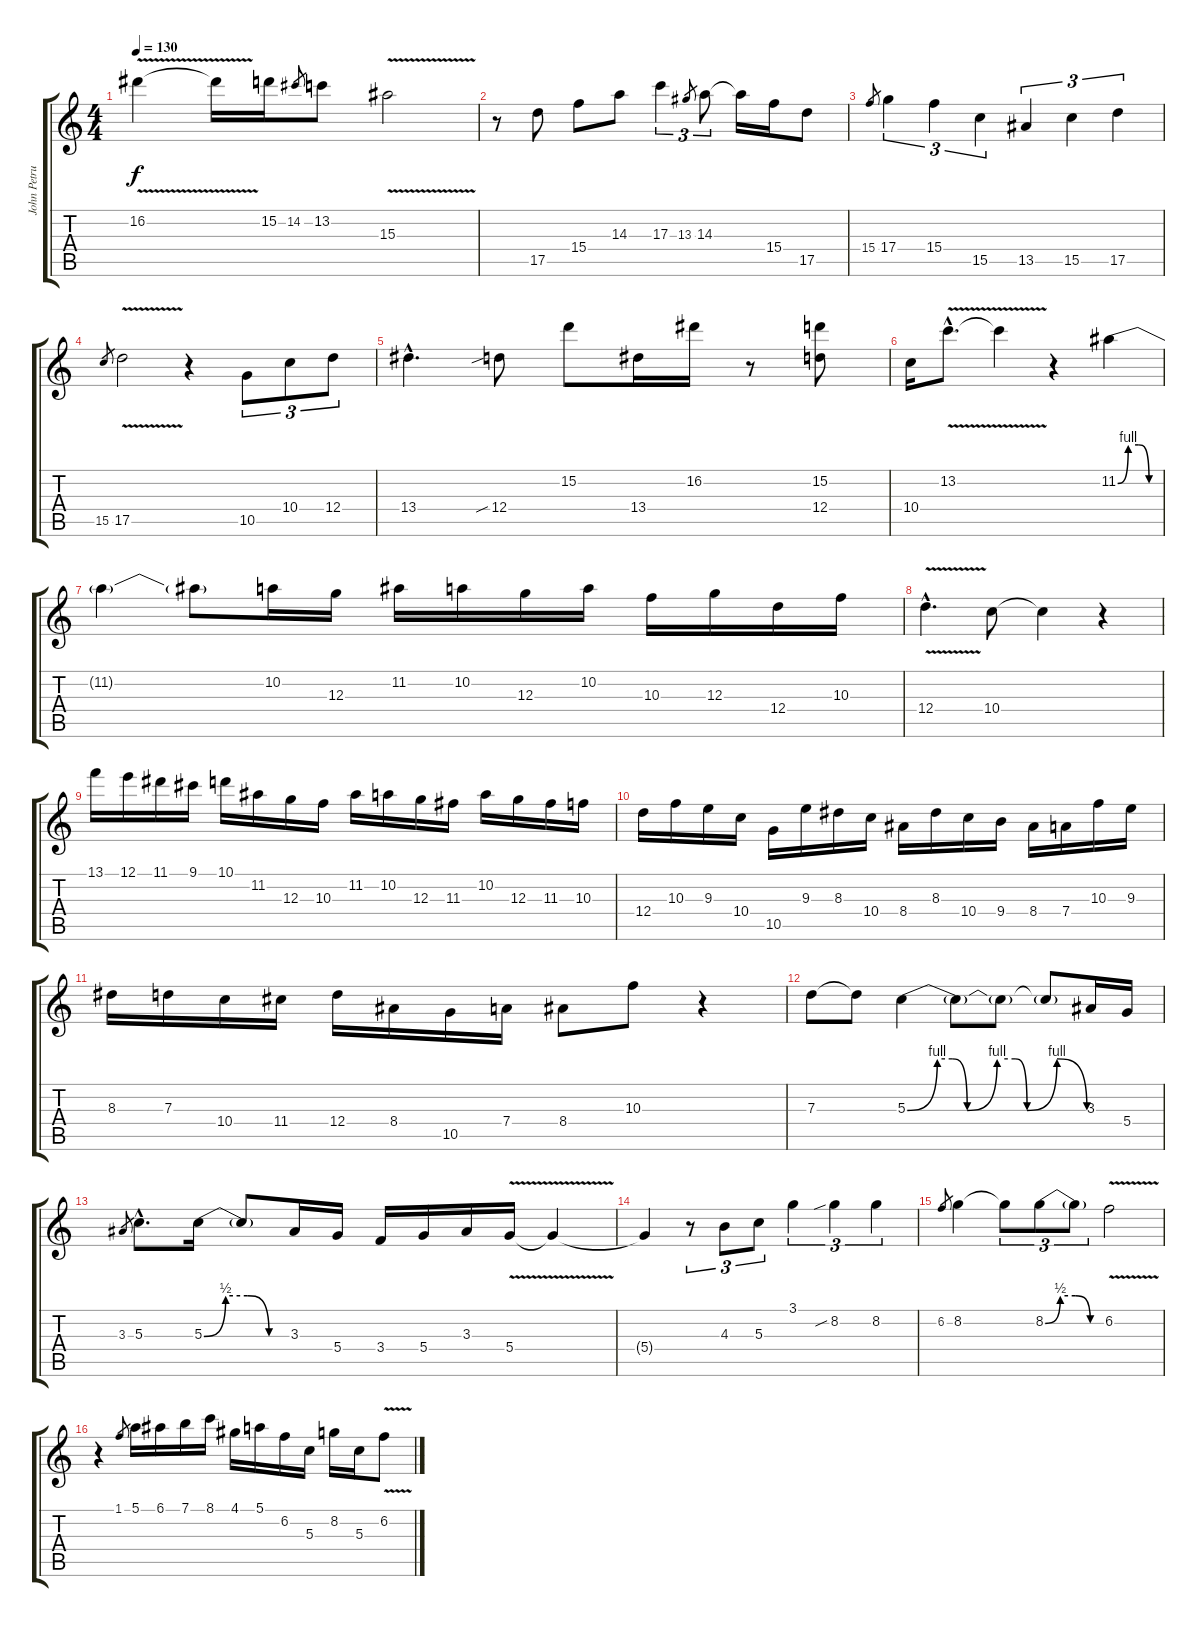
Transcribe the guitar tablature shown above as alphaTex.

\track ("John Petrucci" "John Petru") {instrument distortionguitar}
\staff {score tabs}
\tuning (E4 B3 G3 D3 A2 E2) {hide}
\ts (4 4)
\tempo 130
\clef g2
\ks c
16.2{v}.4{dy f} 16.2{t}.16 15.2.16 14.2.8{gr} 13.2.8 15.3{v}.2 |
r.8 17.5.8 15.4.8 14.3.8 17.3.4{tu (3 2)} 13.3.8{gr} 14.3.8{tu (3 2)} 14.3{t}.16 15.4.16 17.5.8 |
15.4.8{gr} 17.4.4{tu (3 2)} 15.4.4{tu (3 2)} 15.5.4{tu (3 2)} 13.5.4{tu (3 2)} 15.5.4{tu (3 2)} 17.5.4{tu (3 2)} |
15.5.8{gr} 17.5{v}.2 r.4 10.5.8{tu (3 2)} 10.4.8{tu (3 2)} 12.4.8{tu (3 2)} |
13.4{hac}.4{d} 12.4{sib}.8 15.2.8 13.4.16 16.2.16 r.8 (15.2 12.4).8 |
10.4.16 13.2{v hac}.8{d} 13.2{t}.4 r.4 11.2{be (custom 0 0 15 4 30 4 45 0 60 0)}.4 |
11.2{t}.4 11.2{t}.8 10.2.16 12.3.16 11.2.16 10.2.16 12.3.16 10.2.16 10.3.16 12.3.16 12.4.16 10.3.16 |
12.4{v hac}.4{d} 10.4.8 10.4{t}.4 r.4 |
13.1.16 12.1.16 11.1.16 9.1.16 10.1.16 11.2.16 12.3.16 10.3.16 11.2.16 10.2.16 12.3.16 11.3.16 10.2.16 12.3.16 11.3.16 10.3.16 |
12.4.16 10.3.16 9.3.16 10.4.16 10.5.16 9.3.16 8.3.16 10.4.16 8.4.16 8.3.16 10.4.16 9.4.16 8.4.16 7.4.16 10.3.16 9.3.16 |
8.3.16 7.3.16 10.4.16 11.4.16 12.4.16 8.4.16 10.5.16 7.4.16 8.4.8 10.3.8 r.4 |
7.3.8 7.3{t}.8 5.3{be (custom 0 0 10 4 15 4 20 0 30 4 36 4 40 0 50 4 60 0)}.4 5.3{t}.8 5.3{t}.8 5.3{t}.8 3.3.16 5.4.16 |
3.3.8{gr} 5.3{hac}.8{d} 5.3{be (custom 0 0 15 2 30 2 45 0 60 0)}.16 5.3{t}.8 3.3.16 5.4.16 3.4.16 5.4.16 3.3.16 5.4{v}.16 5.4{t}.4 |
5.4{t}.4 r.8{tu (3 2)} 4.3.8{tu (3 2)} 5.3.8{tu (3 2)} 3.1.4{tu (3 2)} 8.2{sib}.4{tu (3 2)} 8.2.4{tu (3 2)} |
6.2.8{gr} 8.2.4 8.2{t}.8{tu (3 2)} 8.2{be (custom 0 0 15 2 30 2 45 0 60 0)}.8{tu (3 2)} 8.2{t}.8{tu (3 2)} 6.2{v}.2 |
r.4 1.1.8{gr} 5.1.16 6.1.16 7.1.16 8.1.16 4.1.16 5.1.16 6.2.16 5.3.16 8.2.16 5.3.16 6.2{v}.8
